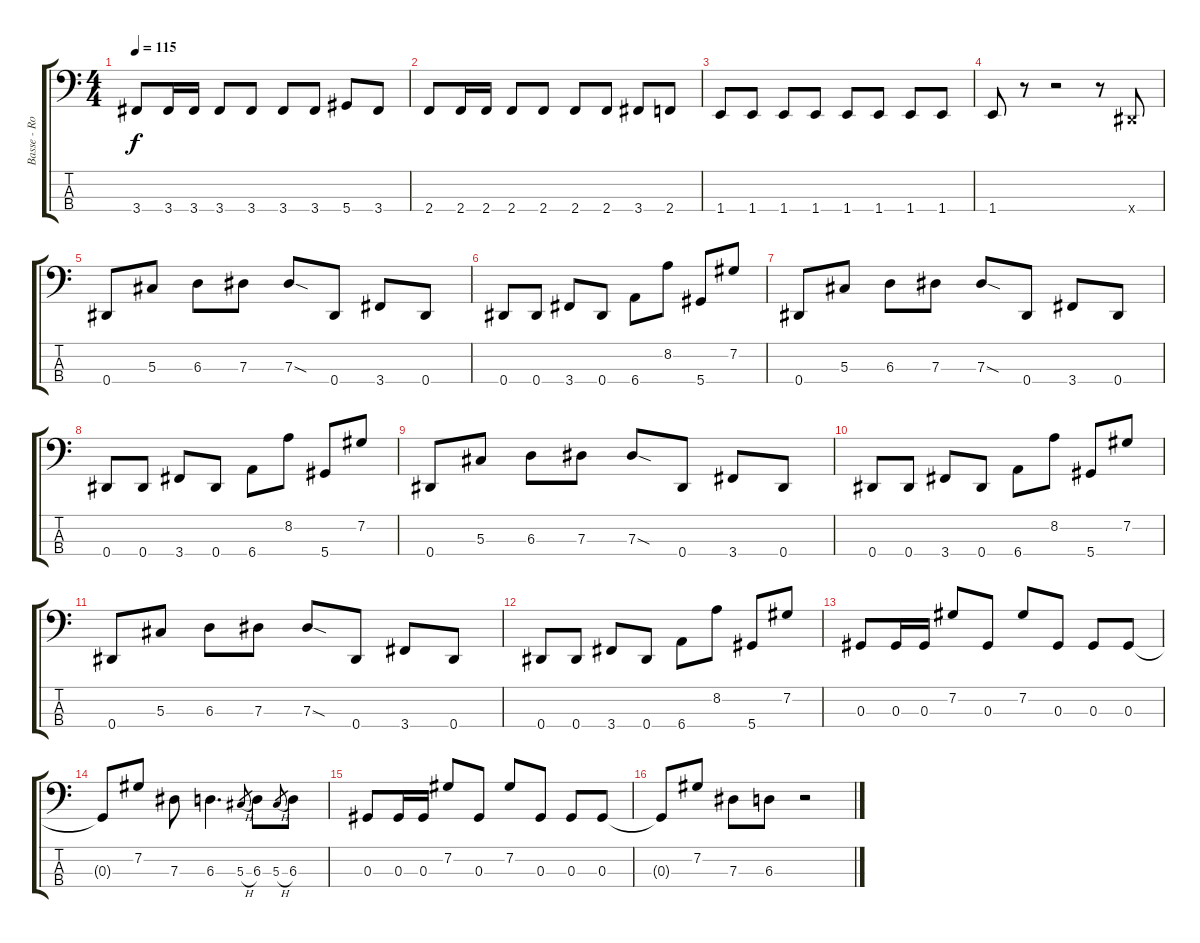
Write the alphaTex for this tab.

\track ("Basse - Robert Trujillo" "Basse - Ro") {instrument electricbasspick}
\staff {score tabs}
\tuning (Gb2 Db2 Ab1 Eb1) {hide}
\ts (4 4)
\tempo 115
\clef f4
\ks c
3.4.8{dy f} 3.4.16 3.4.16 3.4.8 3.4.8 3.4.8 3.4.8 5.4.8 3.4.8 |
2.4.8 2.4.16 2.4.16 2.4.8 2.4.8 2.4.8 2.4.8 3.4.8 2.4.8 |
1.4.8 1.4.8 1.4.8 1.4.8 1.4.8 1.4.8 1.4.8 1.4.8 |
1.4.8 r.8 r.2 r.8 0.4{x}.8 |
0.4.8 5.3.8 6.3.8 7.3.8 7.3{sod}.8 0.4.8 3.4.8 0.4.8 |
0.4.8 0.4.8 3.4.8 0.4.8 6.4.8 8.2.8 5.4.8 7.2.8 |
0.4.8 5.3.8 6.3.8 7.3.8 7.3{sod}.8 0.4.8 3.4.8 0.4.8 |
0.4.8 0.4.8 3.4.8 0.4.8 6.4.8 8.2.8 5.4.8 7.2.8 |
0.4.8 5.3.8 6.3.8 7.3.8 7.3{sod}.8 0.4.8 3.4.8 0.4.8 |
0.4.8 0.4.8 3.4.8 0.4.8 6.4.8 8.2.8 5.4.8 7.2.8 |
0.4.8 5.3.8 6.3.8 7.3.8 7.3{sod}.8 0.4.8 3.4.8 0.4.8 |
0.4.8 0.4.8 3.4.8 0.4.8 6.4.8 8.2.8 5.4.8 7.2.8 |
0.3.8 0.3.16 0.3.16 7.2.8 0.3.8 7.2.8 0.3.8 0.3.8 0.3.8 |
0.3{t}.8 7.2.8 7.3.8 6.3.4{d} 5.3{h}.8{gr} 6.3.8 5.3{h}.8{gr} 6.3.8 |
0.3.8 0.3.16 0.3.16 7.2.8 0.3.8 7.2.8 0.3.8 0.3.8 0.3.8 |
0.3{t}.8 7.2.8 7.3.8 6.3.8 r.2
